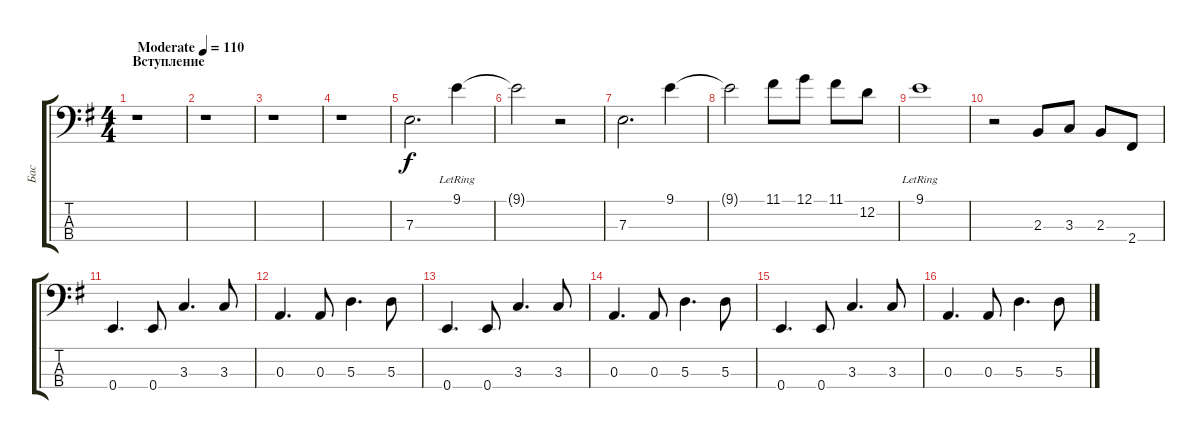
\track ("Бас" "Бас") {instrument electricbassfinger}
\staff {score tabs}
\tuning (G2 D2 A1 E1) {hide}
\ts (4 4)
\section ("" "Вступление")
\tempo (110 "Moderate")
\clef f4
\ks eminor
r.1{dy f instrument electricbassfinger} |
r.1 |
r.1 |
r.1 |
7.3.2{d} 9.1{lr}.4 |
9.1{t}.2 r.2 |
7.3.2{d} 9.1.4 |
9.1{t}.2 11.1.8 12.1.8 11.1.8 12.2.8 |
9.1{lr}.1 |
r.2 2.3.8 3.3.8 2.3.8 2.4.8 |
0.4.4{d} 0.4.8 3.3.4{d} 3.3.8 |
0.3.4{d} 0.3.8 5.3.4{d} 5.3.8 |
0.4.4{d} 0.4.8 3.3.4{d} 3.3.8 |
0.3.4{d} 0.3.8 5.3.4{d} 5.3.8 |
0.4.4{d} 0.4.8 3.3.4{d} 3.3.8 |
0.3.4{d} 0.3.8 5.3.4{d} 5.3.8
